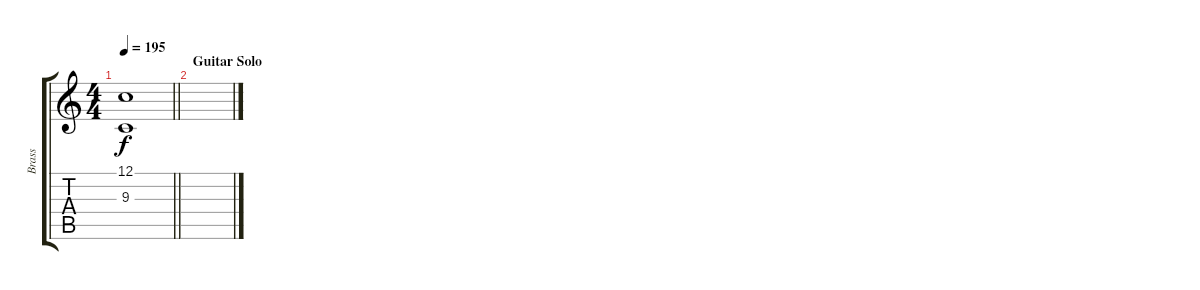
\track ("Brass" "Brass") {instrument brasssection}
\staff {score tabs}
\tuning (C4 G3 Eb3 Bb2 F2 C2) {hide}
\ts (4 4)
\tempo 195
\clef g2
\barLineRight lightlight
\ks c
(12.1{t} 9.3{t}).1{dy f} |
\section ("" "Guitar Solo")
